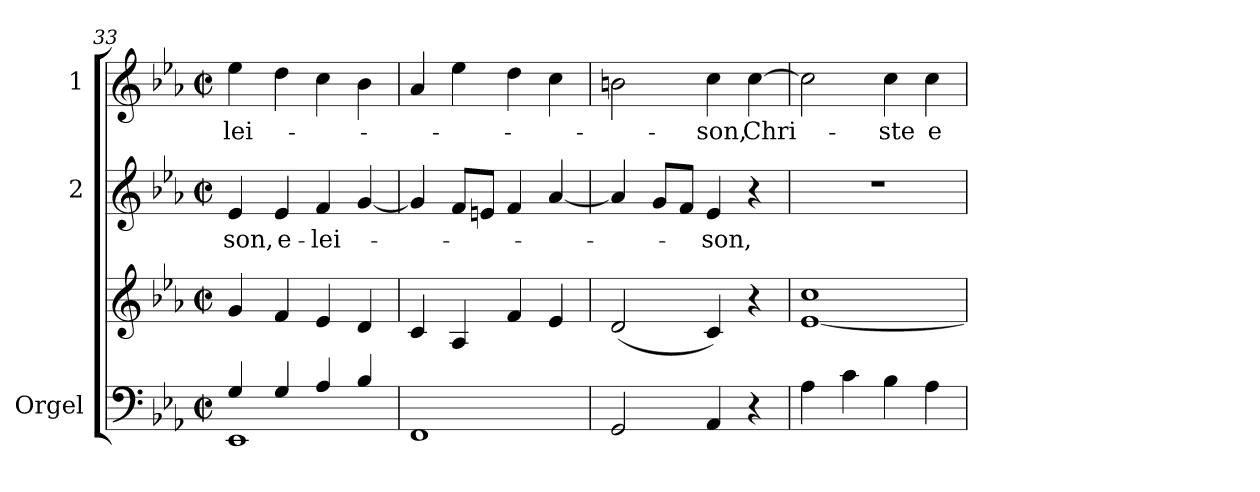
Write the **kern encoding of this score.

**kern	**kern	**kern	**text	**kern	**text
*part3	*part3	*part2	*part2	*part1	*part1
*staff4	*staff3	*staff2	*staff2	*staff1	*staff1
*I"Orgel	*	*I"2	*	*I"1	*
*I'Org.	*	*	*	*	*
!!LO:LB:g=z
*clefF4	*clefG2	*clefG2	*	*clefG2	*
*k[b-e-a-]	*k[b-e-a-]	*k[b-e-a-]	*	*k[b-e-a-]	*
*E-:	*E-:	*E-:	*	*E-:	*
*M2/2	*M2/2	*M2/2	*	*M2/2	*
*met(c|)	*met(c|)	*met(c|)	*	*met(c|)	*
=33	=33	=33	=33	=33	=33
*^	*	*	*	*	*
!	!	!	!	!LO:LY:b	!	!LO:LY:b
4G/	1EE-	4g/	4e-/	-son,	4ee-\	-lei-
!	!	!	!	!LO:LY:b	!	!
4G/	.	4f/	4e-/	e-	4dd\	.
!	!	!	!	!LO:LY:b	!	!
4A-/	.	4e-/	4f/	-lei-	4cc\	.
4B-/	.	4d/	[4g/	.	4b-\	.
*v	*v	*	*	*	*	*
=34	=34	=34	=34	=34	=34
1FF	4c/	4g/]	.	4a-/	.
.	4A-/	8f/L	.	4ee-\	.
.	.	8en/J	.	.	.
.	4f/	4f/	.	4dd\	.
.	4e-/	[4a-/	.	4cc\	.
=35	=35	=35	=35	=35	=35
2GG/	(<2d/	4a-/]	.	2bn\	.
.	.	8g/L	.	.	.
.	.	8f/J	.	.	.
!	!	!	!LO:LY:b	!	!LO:LY:b
4AA-/	4c/)	4e-/	-son,	4cc\	-son,
!	!	!	!	!	!LO:LY:b
4r	4r	4r	.	[4cc\	Chri-
=36	=36	=36	=36	=36	=36
*	*^	*	*	*	*
4A-\	1cc	[<1e-	1r	.	2cc\]	.
4c\	.	.	.	.	.	.
!	!	!	!	!	!	!LO:LY:b
4B-\	.	.	.	.	4cc\	-ste
!	!	!	!	!	!	!LO:LY:b
4A-\	.	.	.	.	4cc\	e-
*	*v	*v	*	*	*	*
=	=	=	=	=	=
*-	*-	*-	*-	*-	*-
